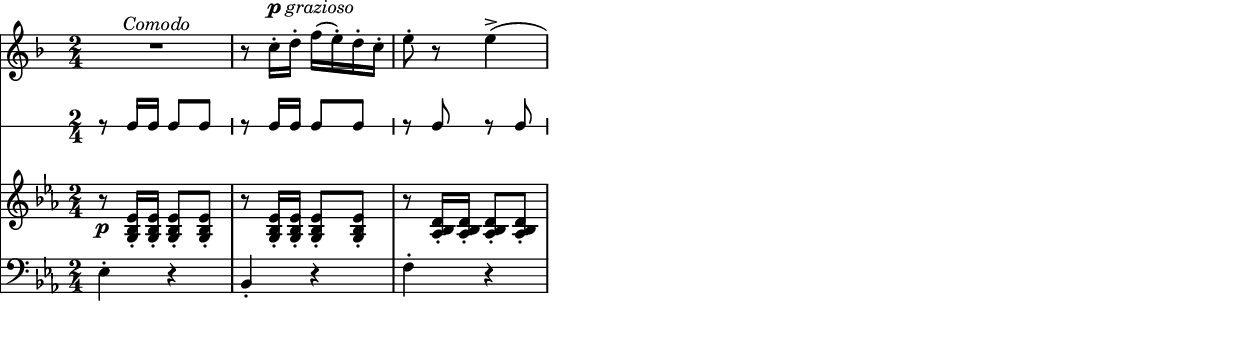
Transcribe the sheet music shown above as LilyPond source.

%% Generated by lilypond-book.py
%% Options: [exampleindent=10.16\mm,indent=0\mm,line-width=14.5\cm,quote,ragged-right,staffsize=16]
\include "lilypond-book-preamble.ly"


% ****************************************************************
% Start cut-&-pastable-section
% ****************************************************************

#(set-global-staff-size 16)

\paper {
  indent = 0\mm
  line-width = 14.5\cm
  % offset the left padding, also add 1mm as lilypond creates cropped
  % images with a little space on the right
  line-width = #(- line-width (* mm  3.000000) (* mm 1))
  line-width = 14.5\cm - 2.0 * 10.16\mm
  % offset the left padding, also add 1mm as lilypond creates cropped
  % images with a little space on the right
  line-width = #(- line-width (* mm  3.000000) (* mm 1))
  ragged-right = ##t
}

\layout {
  
}





% ****************************************************************
% ly snippet:
% ****************************************************************
\sourcefilename "staff-headword.ly"
\sourcefileline 0
% DO NOT EDIT this file manually; it is automatically
% generated from Documentation/snippets/new
% Make any changes in Documentation/snippets/new/
% and then run scripts/auxiliar/makelsr.py
%
% This file is in the public domain.
%% Note: this file works from version 2.17.6
\version "2.17.6"
\include "catalan.ly"

\header {
  lsrtags = "headword"
  texidoc = ""
  doctitle = "headword"
} % begin verbatim


\header {
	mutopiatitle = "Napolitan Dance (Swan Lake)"
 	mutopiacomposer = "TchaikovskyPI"
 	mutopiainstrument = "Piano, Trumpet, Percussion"
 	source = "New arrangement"
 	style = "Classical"
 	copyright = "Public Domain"
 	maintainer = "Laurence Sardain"
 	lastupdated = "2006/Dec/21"
%	title = "Le Lac des Cygnes"
%	subtitle = "Danse Napolitaine"
%	composer = "Piotr Ilitch Tchaïkovski"
%	arranger = "arr. Laurence Sardain"
%       footer = "Mutopia-2006/12/22-896"
}

trompette = \relative do'' {
  \clef treble
  \key mib \major
  \time 2/4
  R2^\markup { \italic Comodo } |
  r8 \once \override TextScript.padding = #2.0
  sib16-.^\markup {\dynamic p \italic grazioso} do-. mib( re)-. do-. sib-. |
  re8-. r8 re4->( |
  re8) do16-. re-. mib( re) do-. re-. |
  do8-. r8 sib4-> |
}

tambourin = \relative do' {
  \time 2/4
  r8 do16 do do8 do |
  r8 do16 do do8 do |
  r8 do r do |
  r8 do16 do do8 do |
  r8 do r do |
}

tambourinMidi = \drummode {
  \time 2/4
  r8 tamb16 tamb tamb8 tamb |
  r8 tamb16 tamb tamb8 tamb |
  r8 tamb r tamb |
  r8 tamb16 tamb tamb8 tamb |
  r8 tamb r tamb |
}

upper = \relative do' {
  \clef treble
  \key mib \major
  \time 2/4
  r8\p <sol sib mib>16-. <sol sib mib>-. <sol sib mib>8-. <sol sib mib>-. |
  r8 <sol sib mib>16-. <sol sib mib>-. <sol sib mib>8-. <sol sib mib>-. |
  r8 <lab sib re>16-. <lab sib re>-. <lab sib re>8-. <lab sib re>-. |
  r8 <lab sib re>16-. <lab sib re>-. <lab sib re>8-. <lab sib re>-. |
  r8 <sol sib mib>16-. <sol sib mib>-. <sol sib mib>8-. <sol sib mib>-. |
}

lower = \relative do {
  \clef bass
  \key mib \major
  \time 2/4
  mib4-. r4 |
  sib-. r |
  fa'-. r |
  sib, r |
  mib4-. r4 |
}


\score {
  <<
    \context Staff = "trumpet" <<
      \set Staff.instrumentName = \markup { "Trumpet" \concat{ B \teeny \raise #0.4 \flat } }
      \transpose sib do'
      \trompette
    >>
    \context RhythmicStaff = "tambourin" <<
      \set Staff.instrumentName = "Tambourine"
      \tambourin
    >>
    \context PianoStaff = "prima" <<
      \set PianoStaff.instrumentName = "Piano  "
      \context Staff = "uppera" \upper
      \context Staff = "lowera" \lower
    >>
  >>
  \layout { }
}
\score {
  <<
    \context Staff = "trumpet" {
      \set Staff.midiInstrument = "trumpet"
      \trompette
    }
    \context DrumStaff = "tambourin" {
      \tambourinMidi
    }
    \context Staff = "piano" <<
      \upper
      \lower
    >>
  >>
  \midi {
    \tempo 4 = 72
  }
}



% ****************************************************************
% end ly snippet
% ****************************************************************
